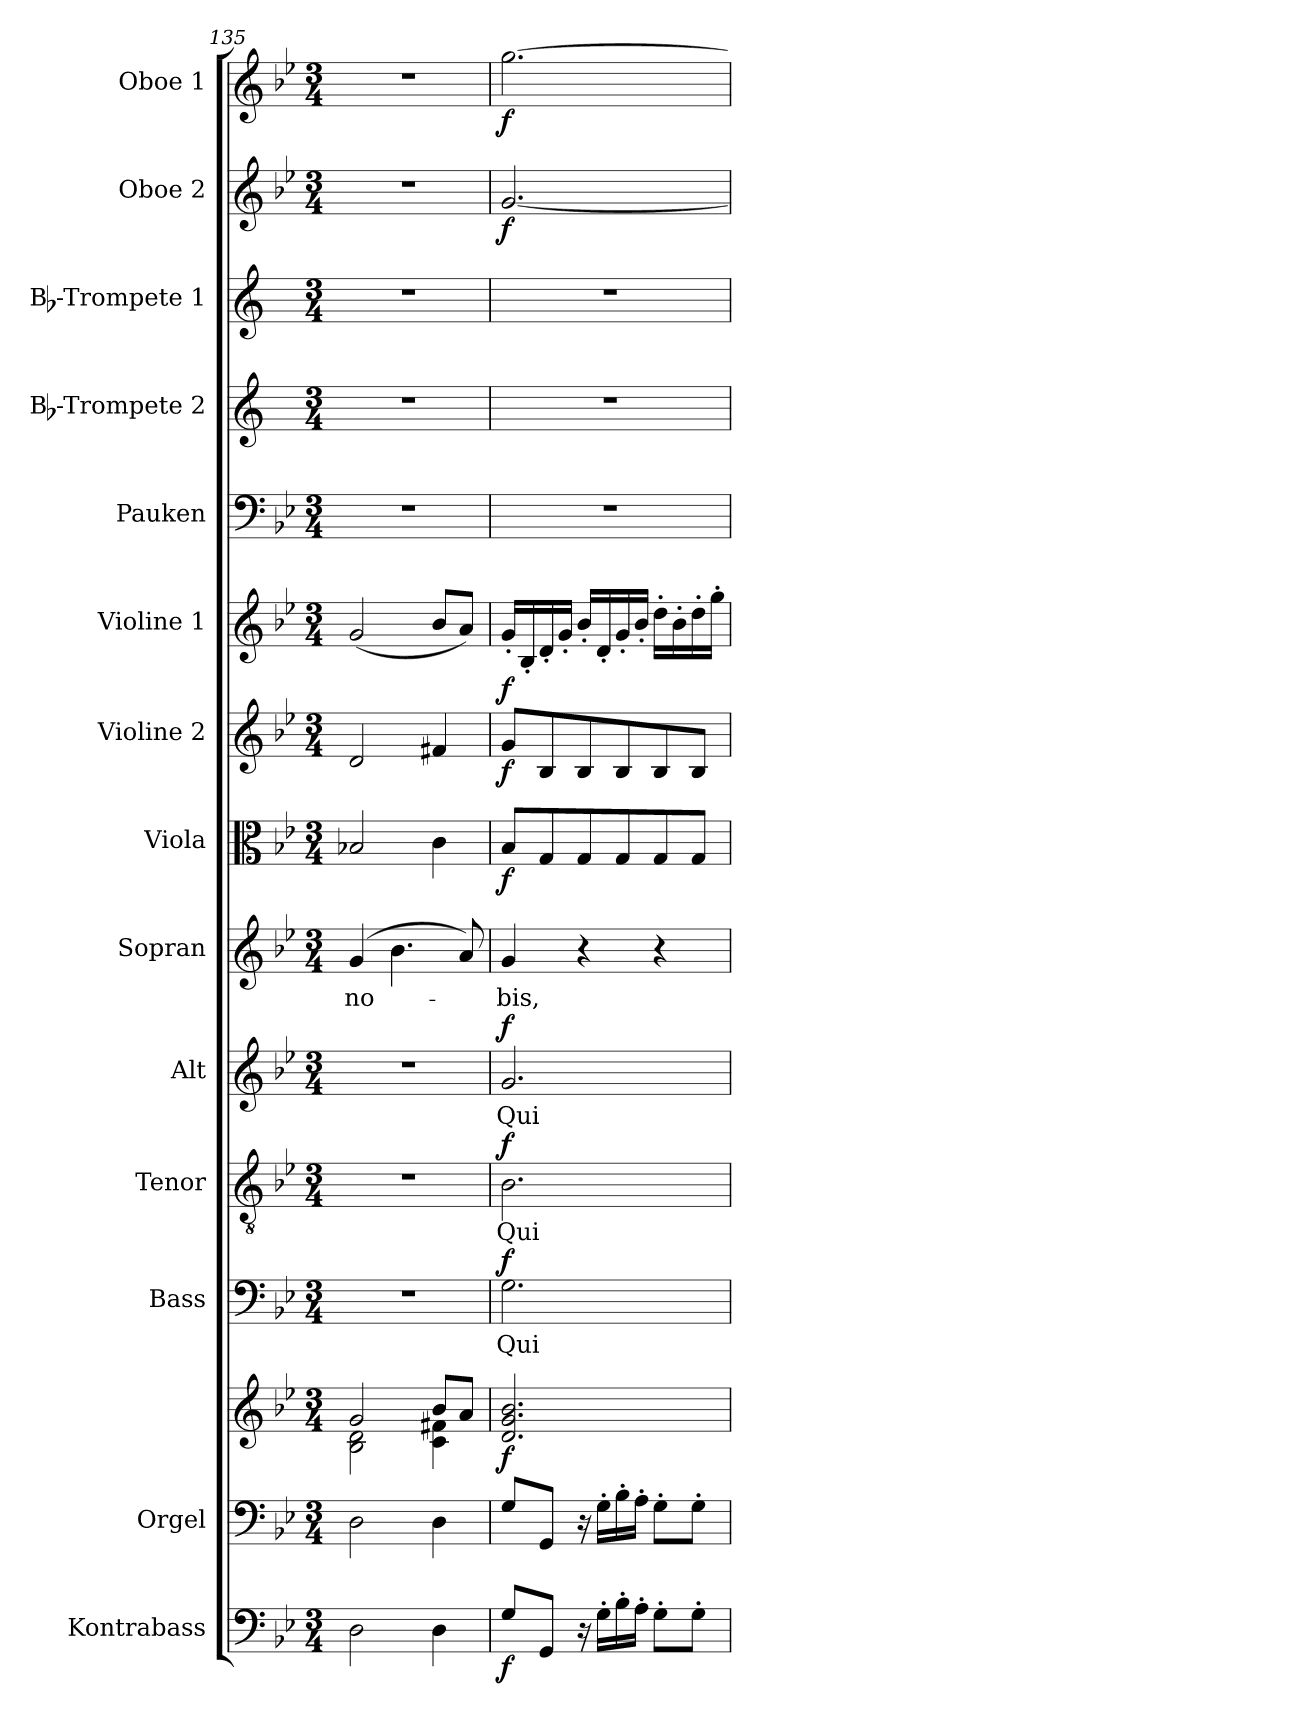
**kern	**dynam	**kern	**kern	**dynam	**kern	**text	**dynam	**kern	**text	**dynam	**kern	**text	**dynam	**kern	**text	**kern	**dynam	**kern	**dynam	**kern	**dynam	**kern	**kern	**kern	**kern	**dynam	**kern	**dynam
*part14	*part14	*part13	*part13	*part13	*part12	*part12	*part12	*part11	*part11	*part11	*part10	*part10	*part10	*part9	*part9	*part8	*part8	*part7	*part7	*part6	*part6	*part5	*part4	*part3	*part2	*part2	*part1	*part1
*staff15	*staff15	*staff14	*staff13	*staff13/14	*staff12	*staff12	*staff12	*staff11	*staff11	*staff11	*staff10	*staff10	*staff10	*staff9	*staff9	*staff8	*staff8	*staff7	*staff7	*staff6	*staff6	*staff5	*staff4	*staff3	*staff2	*staff2	*staff1	*staff1
*I"Kontrabass	*	*I"Orgel	*	*	*I"Bass	*	*	*I"Tenor	*	*	*I"Alt	*	*	*I"Sopran	*	*I"Viola	*	*I"Violine 2	*	*I"Violine 1	*	*I"Pauken	*I"Bb-Trompete 2	*I"Bb-Trompete 1	*I"Oboe 2	*	*I"Oboe 1	*
*I'Kb.	*	*I'Org.	*	*	*I'B.	*	*	*I'T.	*	*	*I'A.	*	*	*I'S.	*	*I'Vla.	*	*I'Vl. 2	*	*I'Vl. 1	*	*I'Pk.	*I'Bb Trp. 2	*I'Bb Trp. 1	*I'Ob. 2	*	*I'Ob. 1	*
*clefF4	*	*clefF4	*clefG2	*	*clefF4	*	*	*clefGv2	*	*	*clefG2	*	*	*clefG2	*	*clefC3	*	*clefG2	*	*clefG2	*	*clefF4	*clefG2	*clefG2	*clefG2	*	*clefG2	*
*ITrd7c12	*	*	*	*	*	*	*	*	*	*	*	*	*	*	*	*	*	*	*	*	*	*	*ITrd1c2	*ITrd1c2	*	*	*	*
*k[b-e-]	*	*k[b-e-]	*k[b-e-]	*	*k[b-e-]	*	*	*k[b-e-]	*	*	*k[b-e-]	*	*	*k[b-e-]	*	*k[b-e-]	*	*k[b-e-]	*	*k[b-e-]	*	*k[b-e-]	*k[b-e-]	*k[b-e-]	*k[b-e-]	*	*k[b-e-]	*
*B-:	*	*B-:	*B-:	*	*B-:	*	*	*B-:	*	*	*B-:	*	*	*B-:	*	*B-:	*	*B-:	*	*B-:	*	*B-:	*B-:	*B-:	*B-:	*	*B-:	*
*M3/4	*	*M3/4	*M3/4	*	*M3/4	*	*	*M3/4	*	*	*M3/4	*	*	*M3/4	*	*M3/4	*	*M3/4	*	*M3/4	*	*M3/4	*M3/4	*M3/4	*M3/4	*	*M3/4	*
=135	=135	=135	=135	=135	=135	=135	=135	=135	=135	=135	=135	=135	=135	=135	=135	=135	=135	=135	=135	=135	=135	=135	=135	=135	=135	=135	=135	=135
*	*	*	*^	*	*	*	*	*	*	*	*	*	*	*	*	*	*	*	*	*	*	*	*	*	*	*	*	*
!	!	!	!	!	!	!	!	!	!	!	!	!	!	!	!	!LO:LY:b	!	!	!	!	!	!	!	!	!	!	!	!	!
2DD\	.	2D\	2g/	2B-\ 2d\	.	2.r	.	.	2.r	.	.	2.r	.	.	(4g/	no-	2B-X/	.	2d/	.	(<2g/	.	2.r	2.r	2.r	2.r	.	2.r	.
.	.	.	.	.	.	.	.	.	.	.	.	.	.	.	4.b-\	.	.	.	.	.	.	.	.	.	.	.	.	.	.
4DD\	.	4D\	8b-/L	4c\ 4f#X\	.	.	.	.	.	.	.	.	.	.	.	.	4c\	.	4f#X/	.	8b-/L	.	.	.	.	.	.	.	.
.	.	.	8a/J	.	.	.	.	.	.	.	.	.	.	.	8a/)	.	.	.	.	.	8a/J)	.	.	.	.	.	.	.	.
*	*	*	*v	*v	*	*	*	*	*	*	*	*	*	*	*	*	*	*	*	*	*	*	*	*	*	*	*	*	*
=136	=136	=136	=136	=136	=136	=136	=136	=136	=136	=136	=136	=136	=136	=136	=136	=136	=136	=136	=136	=136	=136	=136	=136	=136	=136	=136	=136	=136
!	!LO:DY:b	!	!	!LO:DY:b	!	!LO:LY:b	!LO:DY:a	!	!LO:LY:b	!LO:DY:a	!	!LO:LY:b	!LO:DY:a	!	!LO:LY:b	!	!LO:DY:b	!	!LO:DY:b	!	!LO:DY:b	!	!	!	!	!LO:DY:b	!	!LO:DY:b
8GG/L	f	8G/L	2.d/ 2.g/ 2.b-/	f	2.G\	Qui	f	2.B-\	Qui	f	2.g/	Qui	f	4g/	-bis,	8B-/L	f	8g/L	f	16g'</LL	f	2.r	2.r	2.r	[2.g/	f	[2.gg\	f
.	.	.	.	.	.	.	.	.	.	.	.	.	.	.	.	.	.	.	.	16B-'</	.	.	.	.	.	.	.	.
8GGG/J	.	8GG/J	.	.	.	.	.	.	.	.	.	.	.	.	.	8G/	.	8B-/	.	16d'</	.	.	.	.	.	.	.	.
.	.	.	.	.	.	.	.	.	.	.	.	.	.	.	.	.	.	.	.	16g'</JJ	.	.	.	.	.	.	.	.
16r	.	16r	.	.	.	.	.	.	.	.	.	.	.	4r	.	8G/	.	8B-/	.	16b-'</LL	.	.	.	.	.	.	.	.
16GG'>\LL	.	16G'>\LL	.	.	.	.	.	.	.	.	.	.	.	.	.	.	.	.	.	16d'</	.	.	.	.	.	.	.	.
16BB-'>\	.	16B-'>\	.	.	.	.	.	.	.	.	.	.	.	.	.	8G/	.	8B-/	.	16g'</	.	.	.	.	.	.	.	.
16AA'>\JJ	.	16A'>\JJ	.	.	.	.	.	.	.	.	.	.	.	.	.	.	.	.	.	16b-'</JJ	.	.	.	.	.	.	.	.
8GG'>\L	.	8G'>\L	.	.	.	.	.	.	.	.	.	.	.	4r	.	8G/	.	8B-/	.	16dd'>\LL	.	.	.	.	.	.	.	.
.	.	.	.	.	.	.	.	.	.	.	.	.	.	.	.	.	.	.	.	16b-'>\	.	.	.	.	.	.	.	.
8GG'>\J	.	8G'>\J	.	.	.	.	.	.	.	.	.	.	.	.	.	8G/J	.	8B-/J	.	16dd'>\	.	.	.	.	.	.	.	.
.	.	.	.	.	.	.	.	.	.	.	.	.	.	.	.	.	.	.	.	16gg'>\JJ	.	.	.	.	.	.	.	.
=	=	=	=	=	=	=	=	=	=	=	=	=	=	=	=	=	=	=	=	=	=	=	=	=	=	=	=	=
*-	*-	*-	*-	*-	*-	*-	*-	*-	*-	*-	*-	*-	*-	*-	*-	*-	*-	*-	*-	*-	*-	*-	*-	*-	*-	*-	*-	*-
